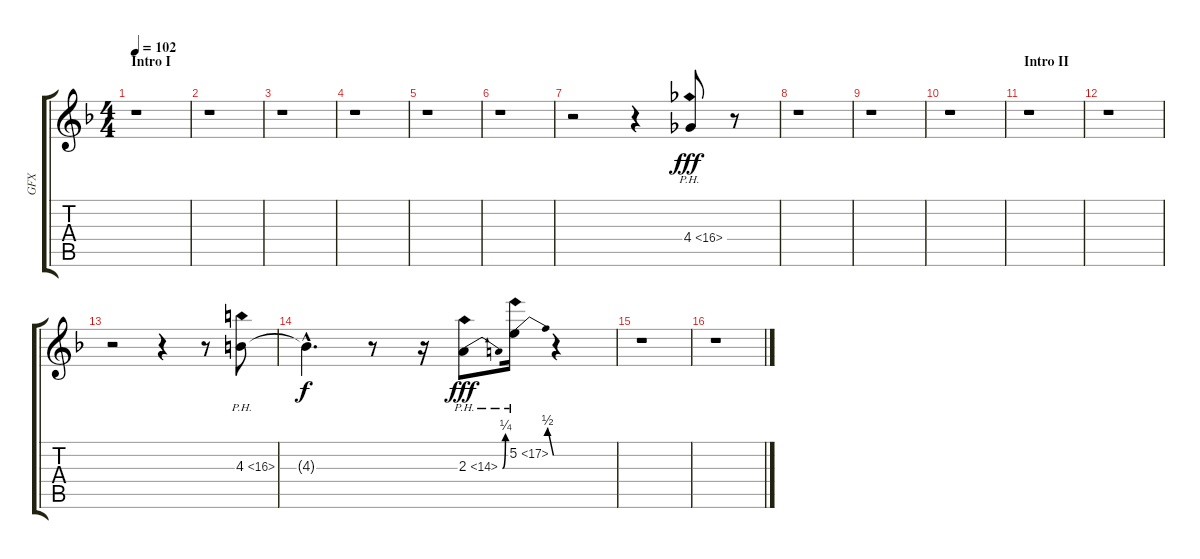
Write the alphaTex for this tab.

\track ("GFX" "GFX") {instrument distortionguitar}
\staff {score tabs}
\tuning (E4 B3 G3 D3 A2 E2) {hide}
\ts (4 4)
\section ("" "Intro I")
\tempo 102
\clef g2
\ks f
r.1{dy fff instrument distortionguitar} |
r.1 |
r.1 |
r.1 |
r.1 |
r.1 |
r.2 r.4 4.4{ph 12}.8 r.8 |
r.1 |
r.1 |
r.1 |
\section ("" "Intro II")
r.1 |
r.1 |
r.2 r.4 r.8 4.3{ph 12}.8 |
4.3{hac t}.4{d dy f} r.8 r.16 2.3{be (bend 0 0 60 1) ph 12}.8{dy fff} 5.2{be (bend 0 0 60 2) ph 12}.16 r.4 |
r.1 |
r.1
